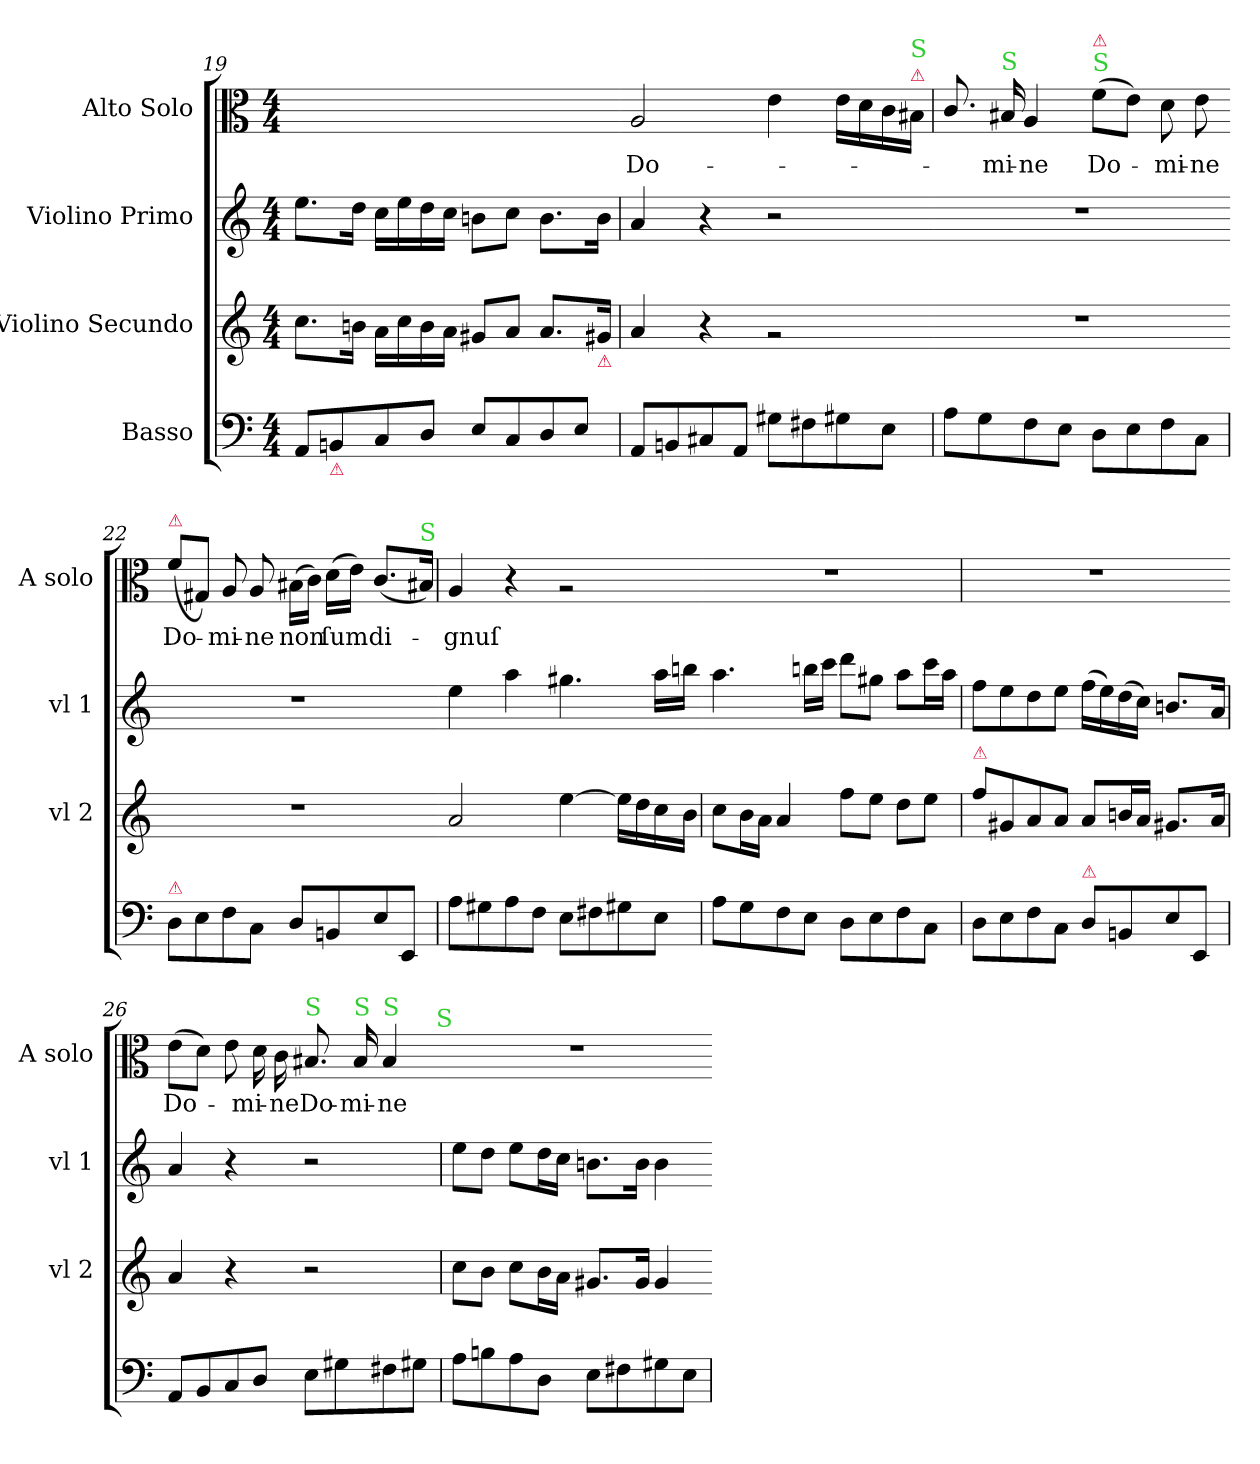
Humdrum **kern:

**kern	**kern	**kern	**kern	**text
*part4	*part3	*part2	*part1	*part1
*staff4	*staff3	*staff2	*staff1	*staff1
*I"Basso	*I"Violino Secundo	*I"Violino Primo	*I"Alto Solo	*
*	*I'vl 2	*I'vl 1	*I'A solo	*
*clefF4	*clefG2	*clefG2	*clefC3	*
*k[]	*k[]	*k[]	*k[]	*
*M4/4	*M4/4	*M4/4	*M4/4	*
=19	=19	=19	=19	=19
8AA/L	8.cc\L	8.ee\L	1ryy	.
!LO:TX:b:color=crimson:t=⚠	!	!	!	!
8BBn/	.	.	.	.
.	16bn\Jk	16dd\Jk	.	.
8C/	16a\LL	16cc\LL	.	.
.	16cc\	16ee\	.	.
8D/J	16b\	16dd\	.	.
.	16a\JJ	16cc\JJ	.	.
8E/L	8g#X/L	8bn\L	.	.
8C/	8a/J	8cc\J	.	.
8D/	8.a/L	8.b\L	.	.
8E/J	.	.	.	.
!	!LO:TX:b:color=crimson:t=⚠	!	!	!
.	16g#X/Jk	16b\Jk	.	.
=20	=20	=20	=20-	=20-
8AA/L	4a/	4a/	2A/	Do-
8BBn/	.	.	.	.
8C#X/	4r	4r	.	.
8AA/J	.	.	.	.
8G#X\L	2rg	2r	4e\	.
8F#X\	.	.	.	.
8G#X\	.	.	16e\LL	.
.	.	.	16d\	.
8E\J	.	.	16c\	.
!	!	!	!LO:TX:a:color=crimson:t=⚠	!
!	!	!	!LO:TX:a:color=limegreen:t=S	!
.	.	.	16B#X\JJ	.
=21	=21-	=21-	=21	=21
8A\L	1r	1r	8.c/	.
8G\	.	.	.	.
!	!	!	!LO:TX:a:color=limegreen:t=S	!
.	.	.	16B#X/	-mi-
8F\	.	.	4A/	-ne
8E\J	.	.	.	.
!	!	!	!LO:TX:a:color=limegreen:t=S	!
!	!	!	!LO:TX:a:color=crimson:t=⚠	!
8D\L	.	.	(8f\L	Do-
8E\	.	.	8e\J)	.
8F\	.	.	8d\	-mi-
8C\J	.	.	8e\	-ne
=22	=22	=22	=22-	=22-
!	!	!	!LO:TX:a:color=crimson:t=⚠	!
!LO:TX:a:color=crimson:t=⚠	!	!	!	!
8D\L	1r	1r	(>8f\L	Do-
8E\	.	.	8G#X/J)	.
8F\	.	.	8A/	-mi-
8C/J	.	.	8A/	-ne
8D/L	.	.	(16B#X\LL	non
.	.	.	16c\JJ)	.
8BBn/	.	.	(16d\LL	ſum
.	.	.	16e\JJ)	.
8E/	.	.	(8.c/L	di-
8EE/J	.	.	.	.
!	!	!	!LO:TX:a:color=limegreen:t=S	!
.	.	.	16B#X/Jk)	.
=23	=23-	=23-	=23	=23
8A\L	2a/	4ee\	4A/	-gnuſ
8G#X\	.	.	.	.
8A\	.	4aa\	4r	.
8F\J	.	.	.	.
8E\L	[4ee\	4.gg#X\	2rA	.
8F#X\	.	.	.	.
8G#X\	16ee\LL]	.	.	.
.	16dd\	.	.	.
8E\J	16cc\	16aa\LL	.	.
.	16b\JJ	16bbn\JJ	.	.
=24	=24	=24-	=24-	=24-
8A\L	8cc\L	4.aa\	1r	.
8G\	16b\L	.	.	.
.	16a\JJ	.	.	.
8F\	4a/	.	.	.
8E\J	.	16bbn\LL	.	.
.	.	16ccc\JJ	.	.
8D\L	8ff\L	8ddd\L	.	.
8E\	8ee\J	8gg#X\J	.	.
8F\	8dd\L	8aa\L	.	.
8C\J	8ee\J	16ccc\L	.	.
.	.	16aa\JJ	.	.
=25	=25	=25	=25	=25
!	!LO:TX:a:color=crimson:t=⚠	!	!	!
8D\L	8ff\L	8ff\L	1r	.
8E\	8g#X/	8ee\	.	.
8F\	8a/	8dd\	.	.
8C\J	8a/J	8ee\J	.	.
!LO:TX:a:color=crimson:t=⚠	!	!	!	!
8D/L	8a/L	(16ff\LL	.	.
.	.	16ee\)	.	.
8BBn/	16bn/L	(16dd\	.	.
.	16a/JJ	16cc\JJ)	.	.
8E\	8.g#X/L	8.bn/L	.	.
8EE/J	.	.	.	.
.	16a/Jk	16a/Jk	.	.
=26	=26	=26	=26-	=26-
8AA/L	4a/	4a/	(8e\L	Do-
8BB/	.	.	8d\J)	.
8C/	4r	4r	8e\	.
8D/J	.	.	16d\	-mi-
.	.	.	16c\	-ne
!	!	!	!LO:TX:a:color=limegreen:t=S	!
8E\L	2r	2r	8.B#X/	Do-
8G#X\	.	.	.	.
!	!	!	!LO:TX:a:color=limegreen:t=S	!
.	.	.	16B#/	-mi-
!	!	!	!LO:TX:a:color=limegreen:t=S	!
8F#X\	.	.	4B#/	-ne
8G#X\J	.	.	.	.
=27	=27	=27	=27-	=27-
8A\L	8cc\L	8ee\L	1r	.
8Bn\	8b\J	8dd\J	.	.
8A\	8cc\L	8ee\L	.	.
8D\J	16b\L	16dd\L	.	.
.	16a\JJ	16cc\JJ	.	.
8E\L	8.g#X/L	8.bn\L	.	.
8F#X\	.	.	.	.
.	16g#/Jk	16b\Jk	.	.
8G#X\	4g#/	4b\	.	.
8E\J	.	.	.	.
!	!	!	!LO:TX:a:color=limegreen:t=S	!
=	=-	=-	=	=
*-	*-	*-	*-	*-
